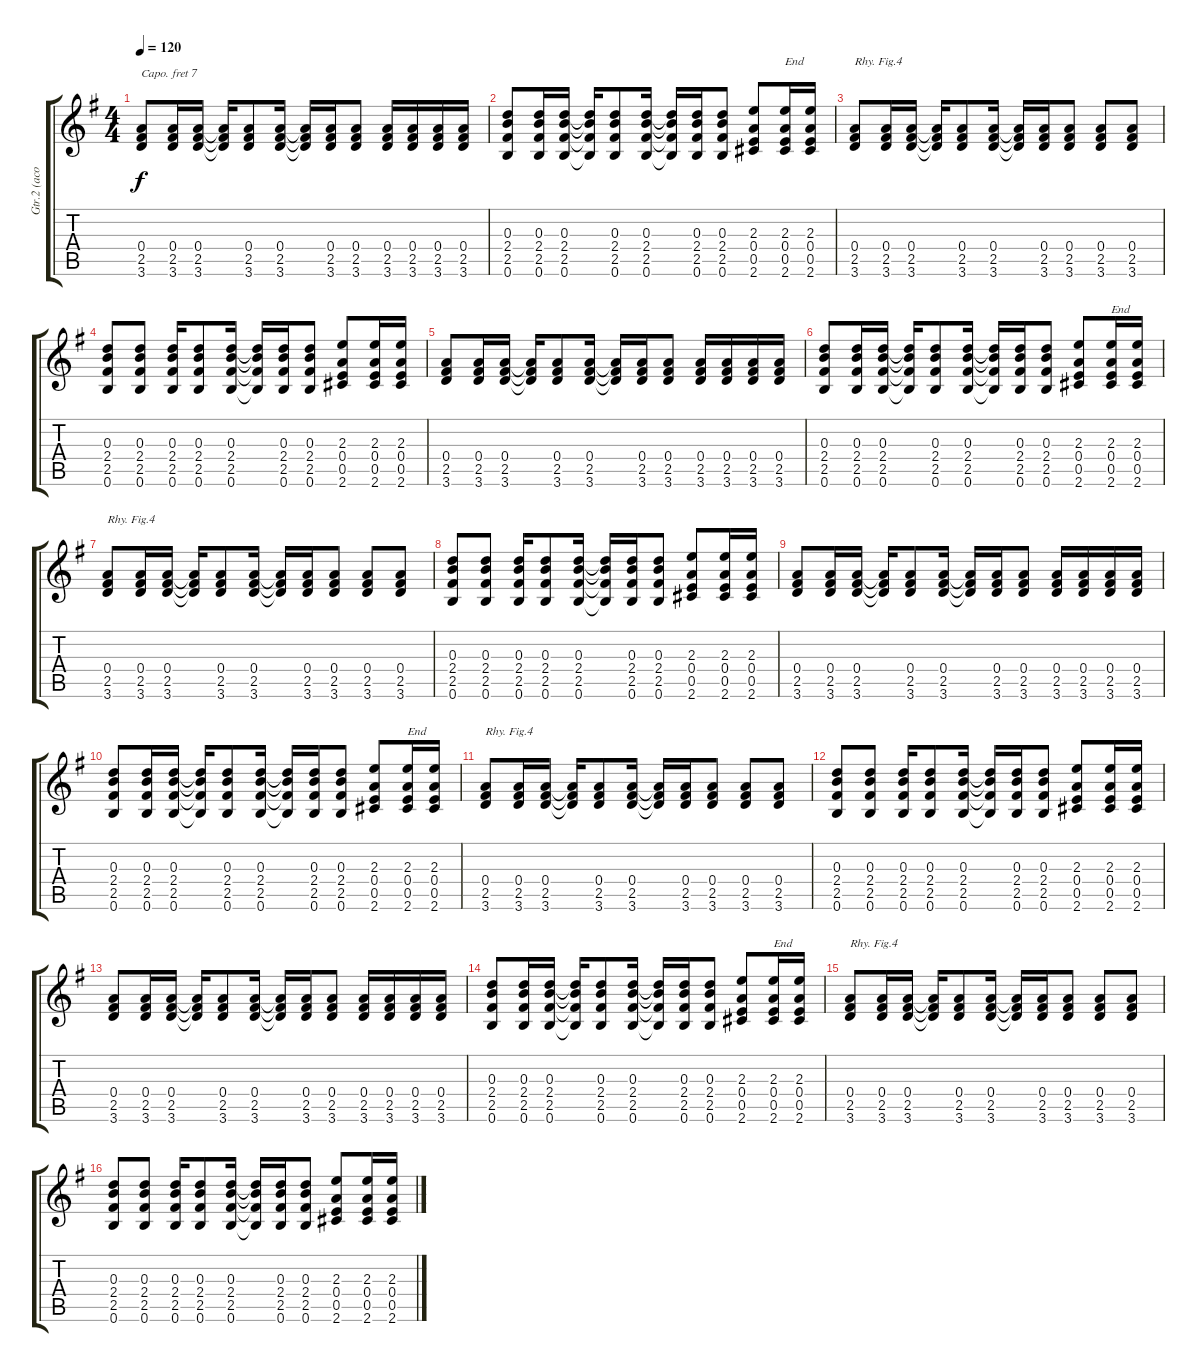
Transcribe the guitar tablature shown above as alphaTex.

\track ("Gtr.2 (acous.)" "Gtr.2 (aco") {instrument acousticguitarsteel}
\staff {score tabs}
\capo 7
\tuning (E4 B3 G3 D3 A2 E2) {hide}
\ts (4 4)
\tempo 120
\clef g2
\ks g
(0.4 2.5 3.6).8{dy f} (0.4 2.5 3.6).16 (0.4 2.5 3.6).16 (0.4{t} 2.5{t} 3.6{t}).16 (0.4 2.5 3.6).8 (0.4 2.5 3.6).16 (0.4{t} 2.5{t} 3.6{t}).16 (0.4 2.5 3.6).16 (0.4 2.5 3.6).8 (0.4 2.5 3.6).16 (0.4 2.5 3.6).16 (0.4 2.5 3.6).16 (0.4 2.5 3.6).16 |
(0.3 2.4 2.5 0.6).8 (0.3 2.4 2.5 0.6).16 (0.3 2.4 2.5 0.6).16 (0.3{t} 2.4{t} 2.5{t} 0.6{t}).16 (0.3 2.4 2.5 0.6).8 (0.3 2.4 2.5 0.6).16 (0.3{t} 2.4{t} 2.5{t} 0.6{t}).16 (0.3 2.4 2.5 0.6).16 (0.3 2.4 2.5 0.6).8 (2.3 0.4 0.5 2.6).8 (2.3 0.4 0.5 2.6).16{txt "End"} (2.3 0.4 0.5 2.6).16 |
(0.4 2.5 3.6).8{txt "Rhy. Fig.4"} (0.4 2.5 3.6).16 (0.4 2.5 3.6).16 (0.4{t} 2.5{t} 3.6{t}).16 (0.4 2.5 3.6).8 (0.4 2.5 3.6).16 (0.4{t} 2.5{t} 3.6{t}).16 (0.4 2.5 3.6).16 (0.4 2.5 3.6).8 (0.4 2.5 3.6).8 (0.4 2.5 3.6).8 |
(0.3 2.4 2.5 0.6).8 (0.3 2.4 2.5 0.6).8 (0.3 2.4 2.5 0.6).16 (0.3 2.4 2.5 0.6).8 (0.3 2.4 2.5 0.6).16 (0.3{t} 2.4{t} 2.5{t} 0.6{t}).16 (0.3 2.4 2.5 0.6).16 (0.3 2.4 2.5 0.6).8 (2.3 0.4 0.5 2.6).8 (2.3 0.4 0.5 2.6).16 (2.3 0.4 0.5 2.6).16 |
(0.4 2.5 3.6).8 (0.4 2.5 3.6).16 (0.4 2.5 3.6).16 (0.4{t} 2.5{t} 3.6{t}).16 (0.4 2.5 3.6).8 (0.4 2.5 3.6).16 (0.4{t} 2.5{t} 3.6{t}).16 (0.4 2.5 3.6).16 (0.4 2.5 3.6).8 (0.4 2.5 3.6).16 (0.4 2.5 3.6).16 (0.4 2.5 3.6).16 (0.4 2.5 3.6).16 |
(0.3 2.4 2.5 0.6).8 (0.3 2.4 2.5 0.6).16 (0.3 2.4 2.5 0.6).16 (0.3{t} 2.4{t} 2.5{t} 0.6{t}).16 (0.3 2.4 2.5 0.6).8 (0.3 2.4 2.5 0.6).16 (0.3{t} 2.4{t} 2.5{t} 0.6{t}).16 (0.3 2.4 2.5 0.6).16 (0.3 2.4 2.5 0.6).8 (2.3 0.4 0.5 2.6).8 (2.3 0.4 0.5 2.6).16{txt "End"} (2.3 0.4 0.5 2.6).16 |
(0.4 2.5 3.6).8{txt "Rhy. Fig.4"} (0.4 2.5 3.6).16 (0.4 2.5 3.6).16 (0.4{t} 2.5{t} 3.6{t}).16 (0.4 2.5 3.6).8 (0.4 2.5 3.6).16 (0.4{t} 2.5{t} 3.6{t}).16 (0.4 2.5 3.6).16 (0.4 2.5 3.6).8 (0.4 2.5 3.6).8 (0.4 2.5 3.6).8 |
(0.3 2.4 2.5 0.6).8 (0.3 2.4 2.5 0.6).8 (0.3 2.4 2.5 0.6).16 (0.3 2.4 2.5 0.6).8 (0.3 2.4 2.5 0.6).16 (0.3{t} 2.4{t} 2.5{t} 0.6{t}).16 (0.3 2.4 2.5 0.6).16 (0.3 2.4 2.5 0.6).8 (2.3 0.4 0.5 2.6).8 (2.3 0.4 0.5 2.6).16 (2.3 0.4 0.5 2.6).16 |
(0.4 2.5 3.6).8 (0.4 2.5 3.6).16 (0.4 2.5 3.6).16 (0.4{t} 2.5{t} 3.6{t}).16 (0.4 2.5 3.6).8 (0.4 2.5 3.6).16 (0.4{t} 2.5{t} 3.6{t}).16 (0.4 2.5 3.6).16 (0.4 2.5 3.6).8 (0.4 2.5 3.6).16 (0.4 2.5 3.6).16 (0.4 2.5 3.6).16 (0.4 2.5 3.6).16 |
(0.3 2.4 2.5 0.6).8 (0.3 2.4 2.5 0.6).16 (0.3 2.4 2.5 0.6).16 (0.3{t} 2.4{t} 2.5{t} 0.6{t}).16 (0.3 2.4 2.5 0.6).8 (0.3 2.4 2.5 0.6).16 (0.3{t} 2.4{t} 2.5{t} 0.6{t}).16 (0.3 2.4 2.5 0.6).16 (0.3 2.4 2.5 0.6).8 (2.3 0.4 0.5 2.6).8 (2.3 0.4 0.5 2.6).16{txt "End"} (2.3 0.4 0.5 2.6).16 |
(0.4 2.5 3.6).8{txt "Rhy. Fig.4"} (0.4 2.5 3.6).16 (0.4 2.5 3.6).16 (0.4{t} 2.5{t} 3.6{t}).16 (0.4 2.5 3.6).8 (0.4 2.5 3.6).16 (0.4{t} 2.5{t} 3.6{t}).16 (0.4 2.5 3.6).16 (0.4 2.5 3.6).8 (0.4 2.5 3.6).8 (0.4 2.5 3.6).8 |
(0.3 2.4 2.5 0.6).8 (0.3 2.4 2.5 0.6).8 (0.3 2.4 2.5 0.6).16 (0.3 2.4 2.5 0.6).8 (0.3 2.4 2.5 0.6).16 (0.3{t} 2.4{t} 2.5{t} 0.6{t}).16 (0.3 2.4 2.5 0.6).16 (0.3 2.4 2.5 0.6).8 (2.3 0.4 0.5 2.6).8 (2.3 0.4 0.5 2.6).16 (2.3 0.4 0.5 2.6).16 |
(0.4 2.5 3.6).8 (0.4 2.5 3.6).16 (0.4 2.5 3.6).16 (0.4{t} 2.5{t} 3.6{t}).16 (0.4 2.5 3.6).8 (0.4 2.5 3.6).16 (0.4{t} 2.5{t} 3.6{t}).16 (0.4 2.5 3.6).16 (0.4 2.5 3.6).8 (0.4 2.5 3.6).16 (0.4 2.5 3.6).16 (0.4 2.5 3.6).16 (0.4 2.5 3.6).16 |
(0.3 2.4 2.5 0.6).8 (0.3 2.4 2.5 0.6).16 (0.3 2.4 2.5 0.6).16 (0.3{t} 2.4{t} 2.5{t} 0.6{t}).16 (0.3 2.4 2.5 0.6).8 (0.3 2.4 2.5 0.6).16 (0.3{t} 2.4{t} 2.5{t} 0.6{t}).16 (0.3 2.4 2.5 0.6).16 (0.3 2.4 2.5 0.6).8 (2.3 0.4 0.5 2.6).8 (2.3 0.4 0.5 2.6).16{txt "End"} (2.3 0.4 0.5 2.6).16 |
(0.4 2.5 3.6).8{txt "Rhy. Fig.4"} (0.4 2.5 3.6).16 (0.4 2.5 3.6).16 (0.4{t} 2.5{t} 3.6{t}).16 (0.4 2.5 3.6).8 (0.4 2.5 3.6).16 (0.4{t} 2.5{t} 3.6{t}).16 (0.4 2.5 3.6).16 (0.4 2.5 3.6).8 (0.4 2.5 3.6).8 (0.4 2.5 3.6).8 |
(0.3 2.4 2.5 0.6).8 (0.3 2.4 2.5 0.6).8 (0.3 2.4 2.5 0.6).16 (0.3 2.4 2.5 0.6).8 (0.3 2.4 2.5 0.6).16 (0.3{t} 2.4{t} 2.5{t} 0.6{t}).16 (0.3 2.4 2.5 0.6).16 (0.3 2.4 2.5 0.6).8 (2.3 0.4 0.5 2.6).8 (2.3 0.4 0.5 2.6).16 (2.3 0.4 0.5 2.6).16
